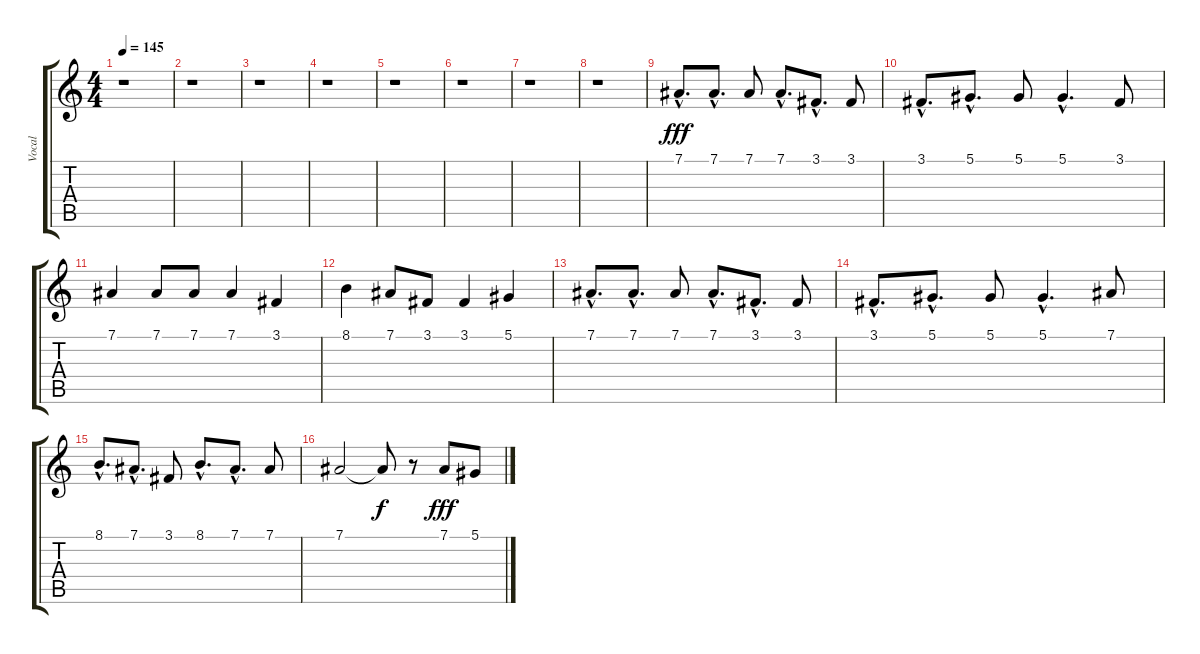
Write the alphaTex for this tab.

\track ("Vocal" "Vocal") {instrument flute}
\staff {score tabs}
\tuning (Eb4 Bb3 Gb3 Db3 Ab2 Eb2) {hide}
\ts (4 4)
\tempo 145
\clef g2
\ks c
r.1{dy fff} |
r.1 |
r.1 |
r.1 |
r.1 |
r.1 |
r.1 |
r.1 |
7.1{hac}.8{d} 7.1{hac}.8{d} 7.1.8 7.1{hac}.8{d} 3.1{hac}.8{d} 3.1.8 |
3.1{hac}.8{d} 5.1{hac}.8{d} 5.1.8 5.1{hac}.4{d} 3.1.8 |
7.1.4 7.1.8 7.1.8 7.1.4 3.1.4 |
8.1.4 7.1.8 3.1.8 3.1.4 5.1.4 |
7.1{hac}.8{d} 7.1{hac}.8{d} 7.1.8 7.1{hac}.8{d} 3.1{hac}.8{d} 3.1.8 |
3.1{hac}.8{d} 5.1{hac}.8{d} 5.1.8 5.1{hac}.4{d} 7.1.8 |
8.1{hac}.8{d} 7.1{hac}.8{d} 3.1.8 8.1{hac}.8{d} 7.1{hac}.8{d} 7.1.8 |
7.1.2 7.1{t}.8{dy f} r.8 7.1.8{dy fff} 5.1.8
